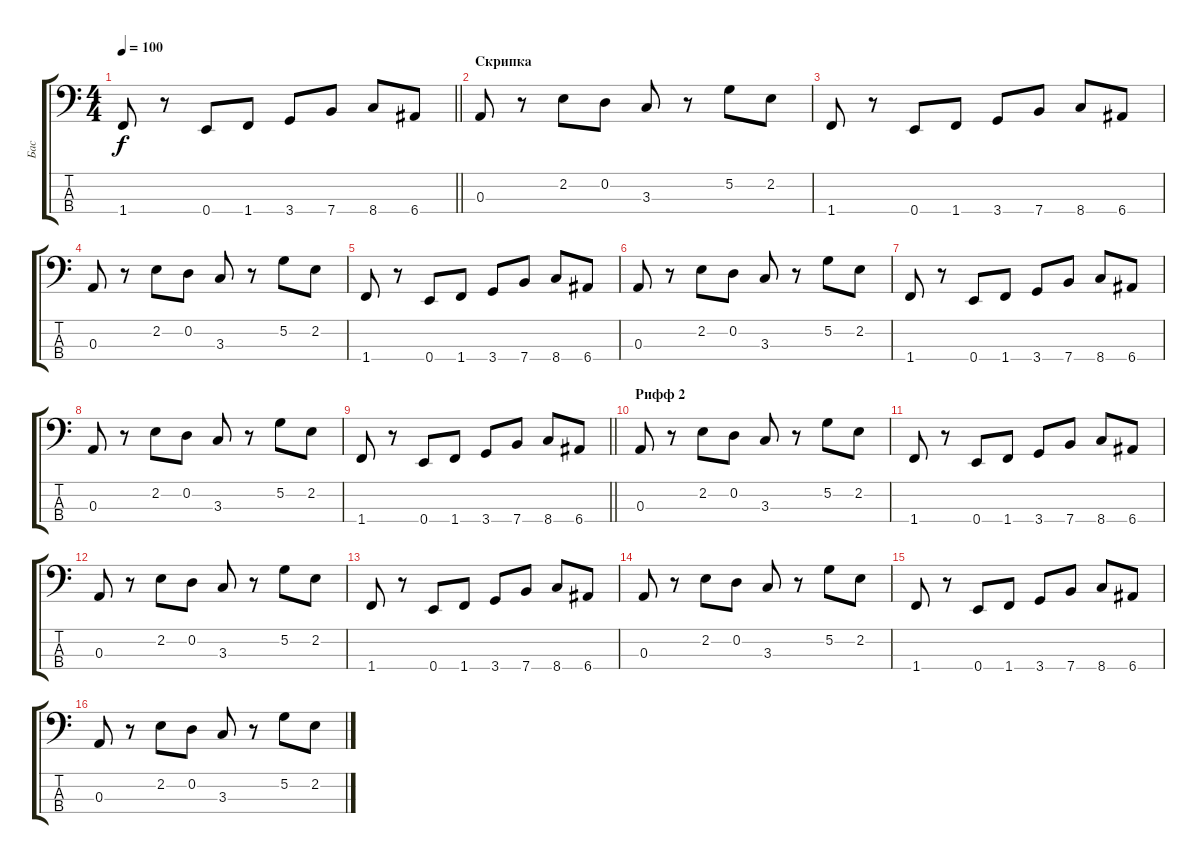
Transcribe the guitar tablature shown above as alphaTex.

\track ("Бас" "Бас") {instrument electricbassfinger}
\staff {score tabs}
\tuning (G2 D2 A1 E1) {hide}
\ts (4 4)
\tempo 100
\clef f4
\barLineRight lightlight
\ks c
1.4.8{dy f} r.8 0.4.8 1.4.8 3.4.8 7.4.8 8.4.8 6.4.8 |
\section ("" "Скрипка")
0.3.8 r.8 2.2.8 0.2.8 3.3.8 r.8 5.2.8 2.2.8 |
1.4.8 r.8 0.4.8 1.4.8 3.4.8 7.4.8 8.4.8 6.4.8 |
0.3.8 r.8 2.2.8 0.2.8 3.3.8 r.8 5.2.8 2.2.8 |
1.4.8 r.8 0.4.8 1.4.8 3.4.8 7.4.8 8.4.8 6.4.8 |
0.3.8 r.8 2.2.8 0.2.8 3.3.8 r.8 5.2.8 2.2.8 |
1.4.8 r.8 0.4.8 1.4.8 3.4.8 7.4.8 8.4.8 6.4.8 |
0.3.8 r.8 2.2.8 0.2.8 3.3.8 r.8 5.2.8 2.2.8 |
\barLineRight lightlight
1.4.8 r.8 0.4.8 1.4.8 3.4.8 7.4.8 8.4.8 6.4.8 |
\section ("" "Рифф 2")
0.3.8 r.8 2.2.8 0.2.8 3.3.8 r.8 5.2.8 2.2.8 |
1.4.8 r.8 0.4.8 1.4.8 3.4.8 7.4.8 8.4.8 6.4.8 |
0.3.8 r.8 2.2.8 0.2.8 3.3.8 r.8 5.2.8 2.2.8 |
1.4.8 r.8 0.4.8 1.4.8 3.4.8 7.4.8 8.4.8 6.4.8 |
0.3.8 r.8 2.2.8 0.2.8 3.3.8 r.8 5.2.8 2.2.8 |
1.4.8 r.8 0.4.8 1.4.8 3.4.8 7.4.8 8.4.8 6.4.8 |
0.3.8 r.8 2.2.8 0.2.8 3.3.8 r.8 5.2.8 2.2.8
